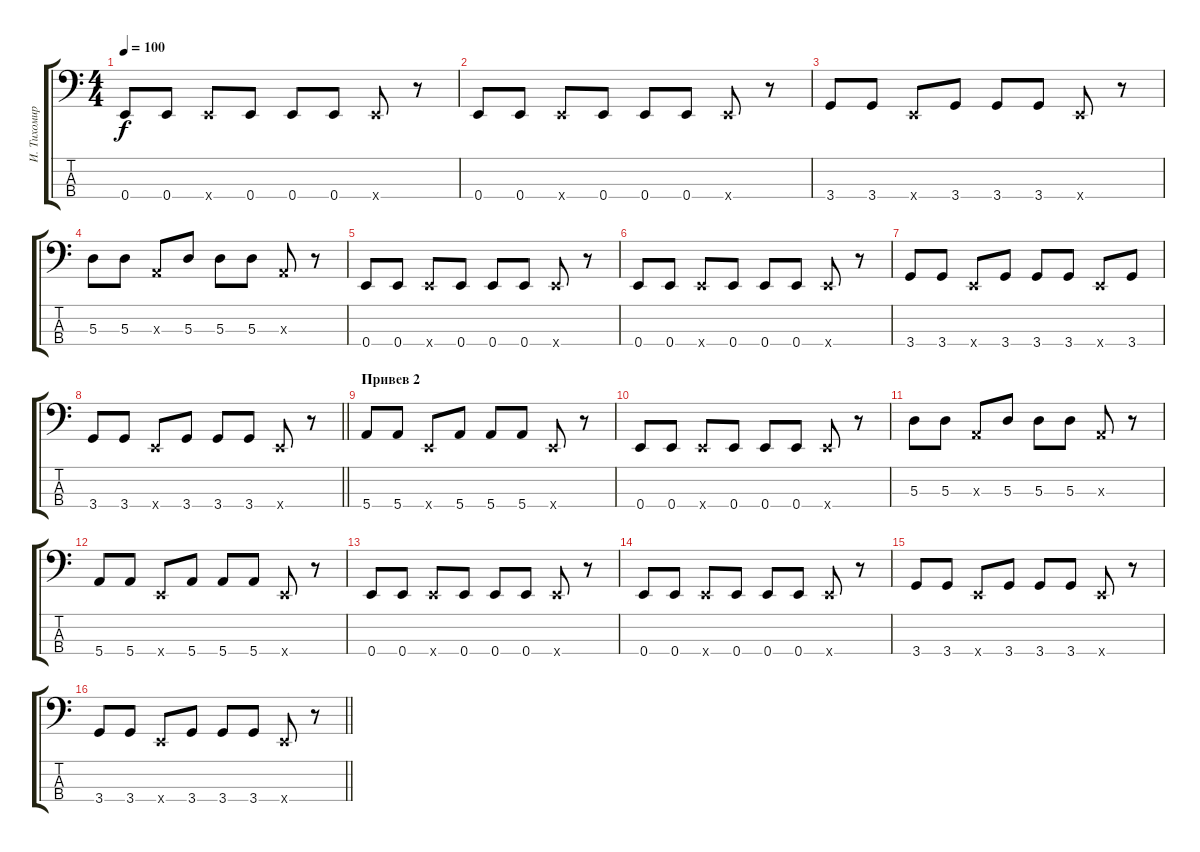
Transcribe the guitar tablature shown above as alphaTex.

\track ("И. Тихомиров" "И. Тихомир") {instrument electricbassfinger}
\staff {score tabs}
\tuning (G2 D2 A1 E1) {hide}
\ts (4 4)
\tempo 100
\clef f4
\ks c
0.4.8{dy f} 0.4.8 0.4{x}.8 0.4.8 0.4.8 0.4.8 0.4{x}.8 r.8 |
0.4.8 0.4.8 0.4{x}.8 0.4.8 0.4.8 0.4.8 0.4{x}.8 r.8 |
3.4.8 3.4.8 0.4{x}.8 3.4.8 3.4.8 3.4.8 0.4{x}.8 r.8 |
5.3.8 5.3.8 0.3{x}.8 5.3.8 5.3.8 5.3.8 0.3{x}.8 r.8 |
0.4.8 0.4.8 0.4{x}.8 0.4.8 0.4.8 0.4.8 0.4{x}.8 r.8 |
0.4.8 0.4.8 0.4{x}.8 0.4.8 0.4.8 0.4.8 0.4{x}.8 r.8 |
3.4.8 3.4.8 0.4{x}.8 3.4.8 3.4.8 3.4.8 0.4{x}.8 3.4.8 |
\barLineRight lightlight
3.4.8 3.4.8 0.4{x}.8 3.4.8 3.4.8 3.4.8 0.4{x}.8 r.8 |
\section ("" "Привев 2")
5.4.8 5.4.8 0.4{x}.8 5.4.8 5.4.8 5.4.8 0.4{x}.8 r.8 |
0.4.8 0.4.8 0.4{x}.8 0.4.8 0.4.8 0.4.8 0.4{x}.8 r.8 |
5.3.8 5.3.8 0.3{x}.8 5.3.8 5.3.8 5.3.8 0.3{x}.8 r.8 |
5.4.8 5.4.8 0.4{x}.8 5.4.8 5.4.8 5.4.8 0.4{x}.8 r.8 |
0.4.8 0.4.8 0.4{x}.8 0.4.8 0.4.8 0.4.8 0.4{x}.8 r.8 |
0.4.8 0.4.8 0.4{x}.8 0.4.8 0.4.8 0.4.8 0.4{x}.8 r.8 |
3.4.8 3.4.8 0.4{x}.8 3.4.8 3.4.8 3.4.8 0.4{x}.8 r.8 |
\barLineRight lightlight
3.4.8 3.4.8 0.4{x}.8 3.4.8 3.4.8 3.4.8 0.4{x}.8 r.8
